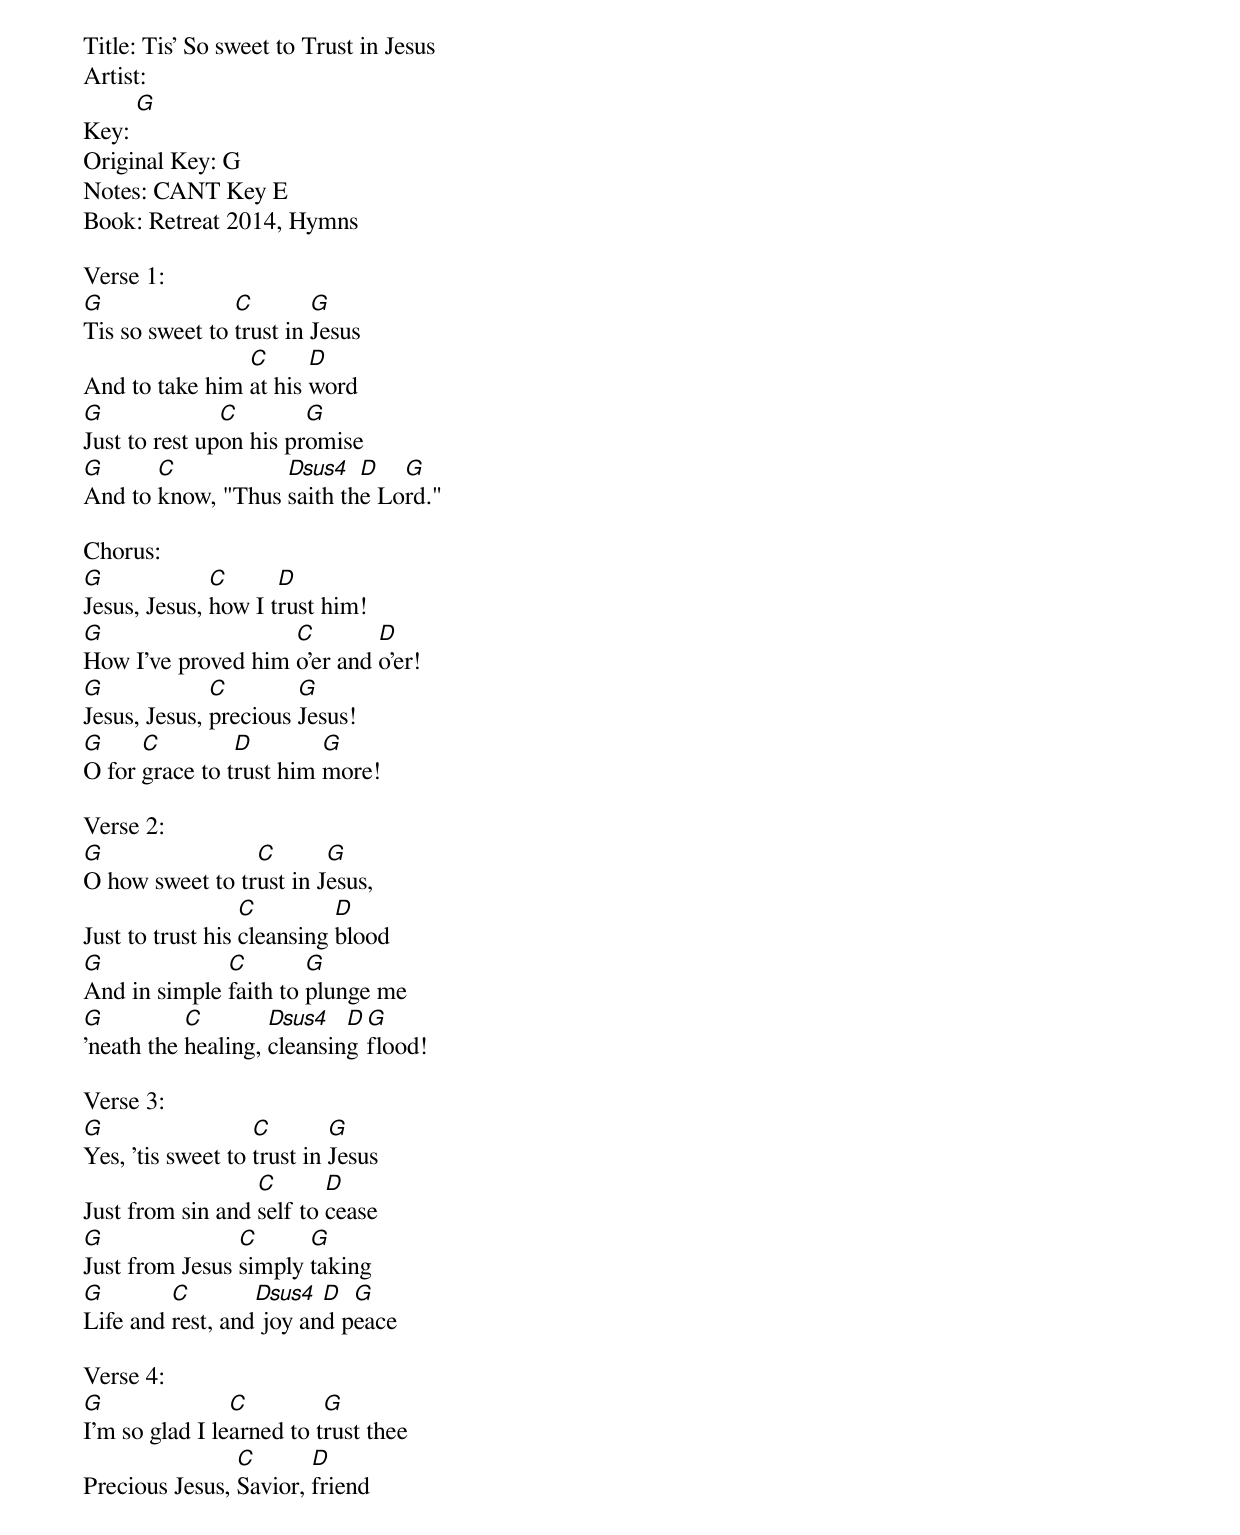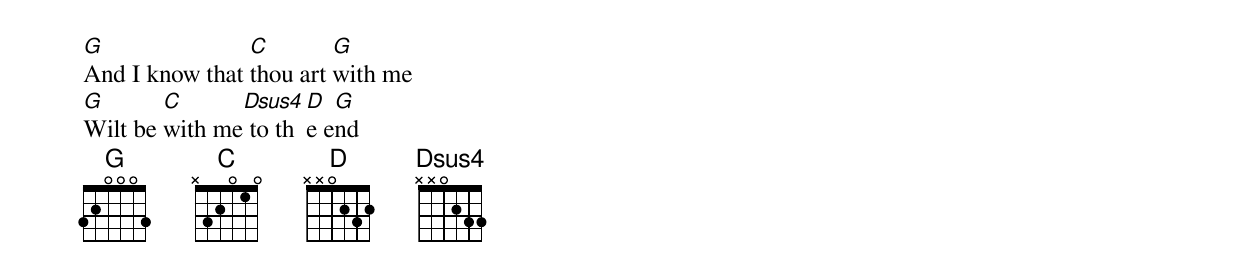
Title: Tis' So sweet to Trust in Jesus
Artist:
Key: [G]
Original Key: G
Notes: CANT Key E
Book: Retreat 2014, Hymns

Verse 1:
[G]Tis so sweet to [C]trust in [G]Jesus
And to take him [C]at his [D]word
[G]Just to rest up[C]on his pr[G]omise
[G]And to [C]know, "Thus [Dsus4]saith th[D]e Lo[G]rd."

Chorus:
[G]Jesus, Jesus, [C]how I t[D]rust him!
[G]How I've proved him [C]o'er and [D]o'er!
[G]Jesus, Jesus, [C]precious [G]Jesus!
[G]O for [C]grace to t[D]rust him [G]more!

Verse 2:
[G]O how sweet to tr[C]ust in J[G]esus,
Just to trust his [C]cleansing [D]blood
[G]And in simple [C]faith to [G]plunge me
[G]'neath the [C]healing, [Dsus4]cleansin[D]g [G]flood!

Verse 3:
[G]Yes, 'tis sweet to [C]trust in [G]Jesus
Just from sin and [C]self to [D]cease
[G]Just from Jesus [C]simply [G]taking
[G]Life and [C]rest, and[Dsus4] joy an[D]d p[G]eace

Verse 4:
[G]I'm so glad I le[C]arned to t[G]rust thee
Precious Jesus, [C]Savior, [D]friend
[G]And I know that [C]thou art [G]with me
[G]Wilt be [C]with me[Dsus4] to th[D]e e[G]nd
